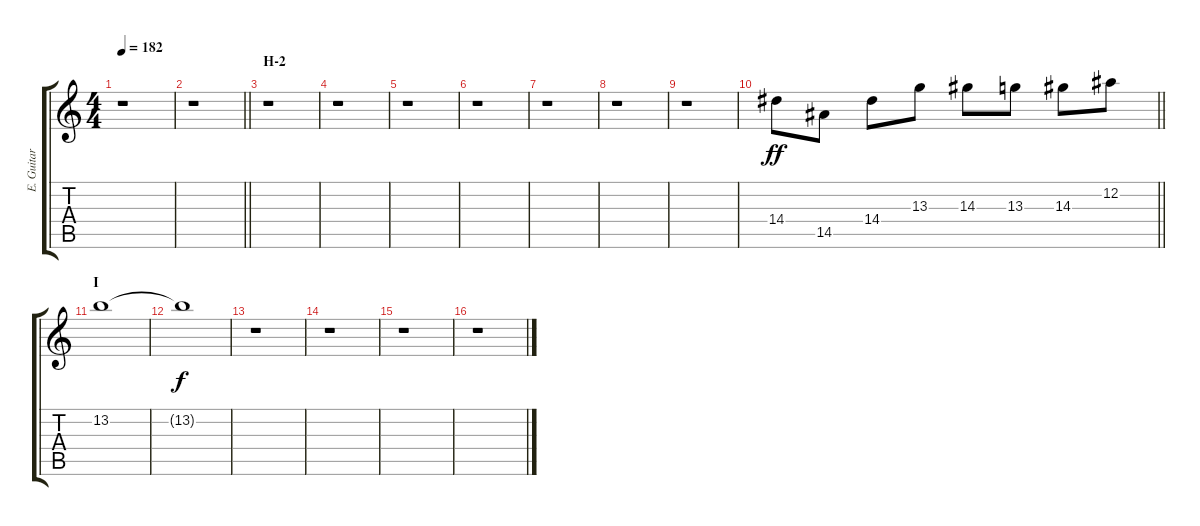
\track ("E. Guitar IV" "E. Guitar ") {instrument overdrivenguitar}
\staff {score tabs}
\tuning (Eb4 Bb3 Gb3 Db3 Ab2 Eb2) {hide}
\ts (4 4)
\tempo 182
\clef g2
\ks c
r.1{dy f} |
\barLineRight lightlight
r.1 |
\section ("" "H-2")
r.1 |
r.1 |
r.1 |
r.1 |
r.1 |
r.1 |
r.1 |
\barLineRight lightlight
14.4.8{dy ff} 14.5.8 14.4.8 13.3.8 14.3.8 13.3.8 14.3.8 12.2.8 |
\section ("" "I")
13.2.1 |
13.2{t}.1{dy f} |
r.1 |
r.1 |
r.1 |
r.1
